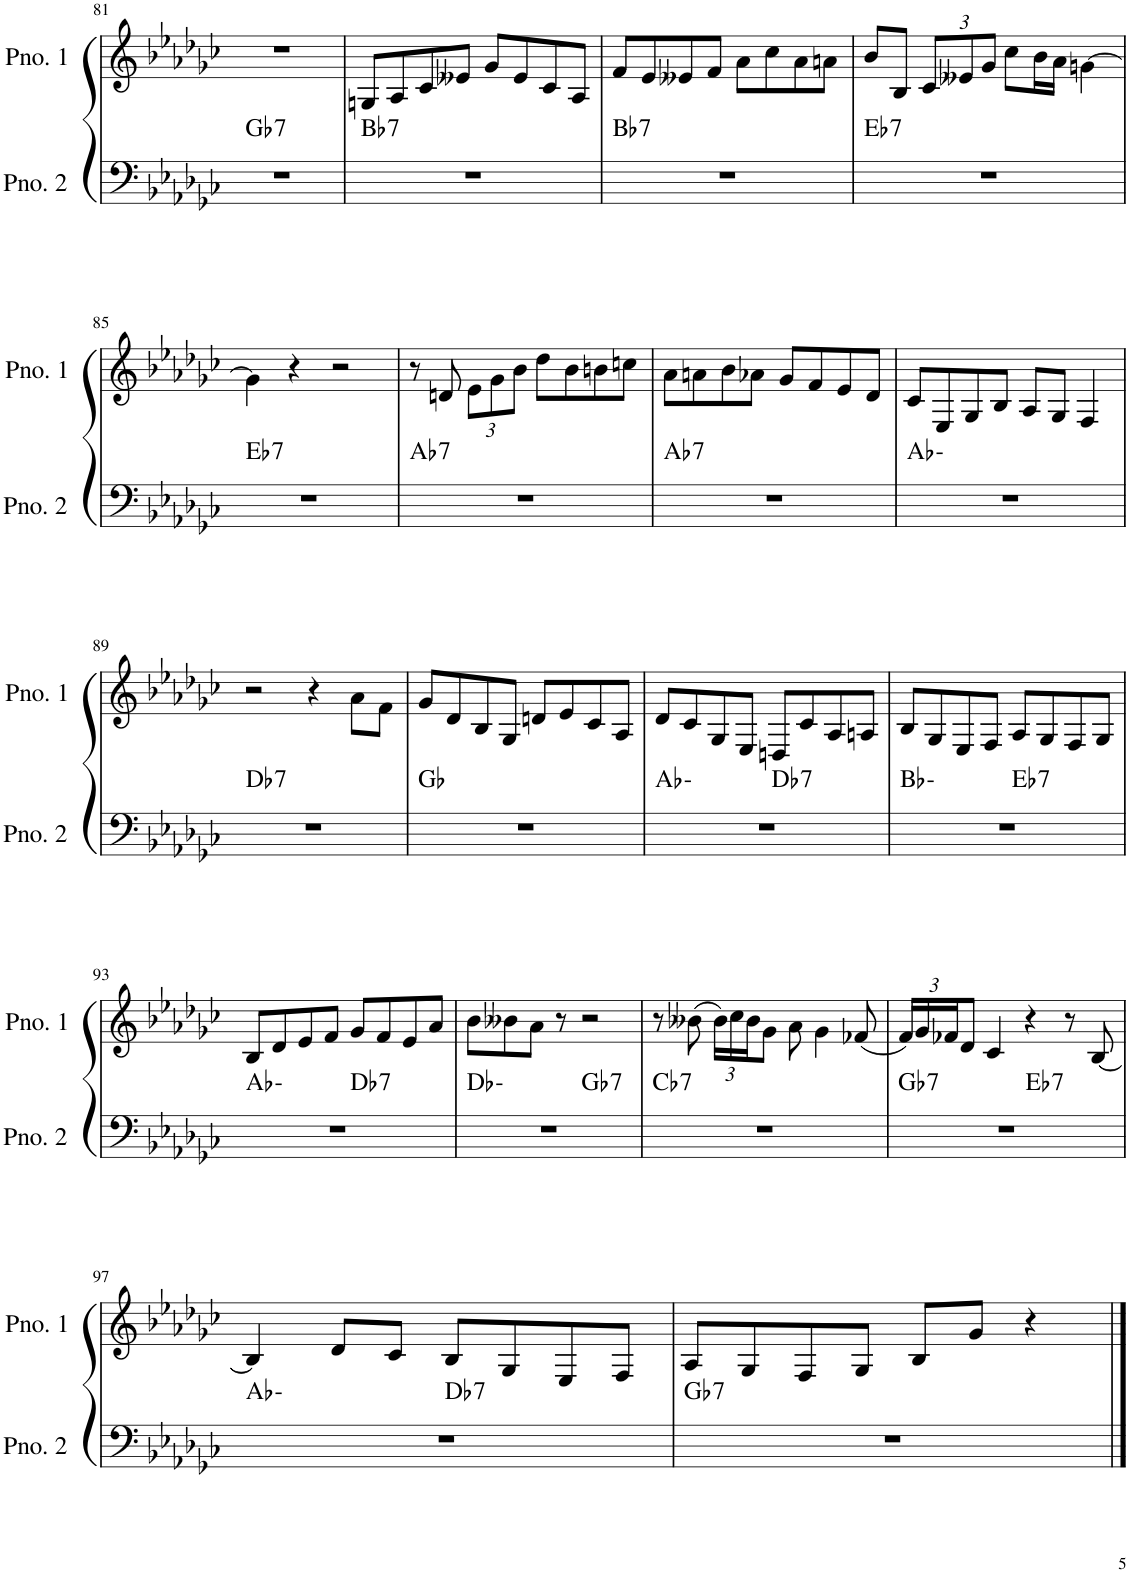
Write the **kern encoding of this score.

**kern	**harte	**kern
*part2	*part2	*part1
*staff2	*	*staff1
*I"ピアノ 2	*	*I"ピアノ 1
!!LO:PB:g=z
*clefF4	*	*clefG2
*k[b-e-a-d-g-c-]	*	*k[b-e-a-d-g-c-]
*M4/4	*	*M4/4
=81	=81	=81
!	!LO:H:kt=7	!
1r	Gb:7	1r
=82	=82	=82
!	!LO:H:kt=7	!
1r	Bb:7	8Gn/L
.	.	8A-/
.	.	8c-/
.	.	8e--X/J
.	.	8g-/L
.	.	8e--/
.	.	8c-/
.	.	8A-/J
=83	=83	=83
!	!LO:H:kt=7	!
1r	Bb:7	8f/L
.	.	8e-/
.	.	8e--X/
.	.	8f/J
.	.	8a-\L
.	.	8cc-\
.	.	8a-\
.	.	8an\J
=84	=84	=84
!	!LO:H:kt=7	!
1r	Eb:7	8b-/L
.	.	8B-/J
*	*	*Xbrackettup
.	.	12c-/L
.	.	12e--X/
.	.	12g-/J
.	.	8cc-\L
.	.	16b-\L
.	.	16a-\JJ
.	.	[4gn\
!!LO:LB:g=z
=85	=85	=85
!	!LO:H:kt=7	!
1r	Eb:7	4g\]
.	.	4r
.	.	2r
=86	=86	=86
!	!LO:H:kt=7	!
1r	Ab:7	8r
.	.	8dn/
.	.	12e-\L
.	.	12g-\
.	.	12b-\J
.	.	8dd-\L
.	.	8b-\
.	.	8bn\
.	.	8ccn\J
=87	=87	=87
!	!LO:H:kt=7	!
1r	Ab:7	8a-\L
.	.	8an\
.	.	8b-\
.	.	8a-X\J
.	.	8g-/L
.	.	8f/
.	.	8e-/
.	.	8d-/J
=88	=88	=88
1r	Ab:min	8c-/L
.	.	8E-/
.	.	8G-/
.	.	8B-/J
.	.	8A-/L
.	.	8G-/J
.	.	4F/
!!LO:LB:g=z
=89	=89	=89
!	!LO:H:kt=7	!
1r	Db:7	2r
.	.	4r
.	.	8a-\L
.	.	8f\J
=90	=90	=90
1r	Gb:maj	8g-/L
.	.	8d-/
.	.	8B-/
.	.	8G-/J
.	.	8dn/L
.	.	8e-/
.	.	8c-/
.	.	8A-/J
=91	=91	=91
*^	*	*
1r	2ryy	Ab:min	8d-/L
.	.	.	8c-/
.	.	.	8G-/
.	.	.	8E-/J
!	!	!LO:H:kt=7	!
.	2ryy	Db:7	8Dn/L
.	.	.	8c-/
.	.	.	8A-/
.	.	.	8An/J
=92	=92	=92	=92
1r	2ryy	Bb:min	8B-/L
.	.	.	8G-/
.	.	.	8E-/
.	.	.	8F/J
!	!	!LO:H:kt=7	!
.	2ryy	Eb:7	8A-/L
.	.	.	8G-/
.	.	.	8F/
.	.	.	8G-/J
!!LO:LB:g=z
=93	=93	=93	=93
1r	2ryy	Ab:min	8B-/L
.	.	.	8d-/
.	.	.	8e-/
.	.	.	8f/J
!	!	!LO:H:kt=7	!
.	2ryy	Db:7	8g-/L
.	.	.	8f/
.	.	.	8e-/
.	.	.	8a-/J
=94	=94	=94	=94
1r	2ryy	Db:min	8b-\L
.	.	.	8b--X\
.	.	.	8a-\J
.	.	.	8r
!	!	!LO:H:kt=7	!
.	2ryy	Gb:7	2r
=95	=95	=95	=95
!	!	!LO:H:kt=7	!
*v	*v	*	*
1r	Cb:7	8r
.	.	(8b--X\
.	.	24b--\LL)
.	.	24cc-\
.	.	24b--\J
.	.	8g-\J
.	.	8a-\
.	.	4g-\
.	.	(8f-X/
=96	=96	=96
!	!LO:H:kt=7	!
*^	*	*
1r	2ryy	Gb:7	24f/LL)
.	.	.	24g-/
.	.	.	24f-X/J
.	.	.	8d-/J
.	.	.	4c-/
!	!	!LO:H:kt=7	!
.	2ryy	Eb:7	4r
.	.	.	8r
.	.	.	[8B-/
!!LO:LB:g=z
=97	=97	=97	=97
1r	2ryy	Ab:min	4B-/]
.	.	.	8d-/L
.	.	.	8c-/J
!	!	!LO:H:kt=7	!
.	2ryy	Db:7	8B-/L
.	.	.	8G-/
.	.	.	8E-/
.	.	.	8F/J
=98	=98	=98	=98
!	!	!LO:H:kt=7	!
*v	*v	*	*
1r	Gb:7	8A-/L
.	.	8G-/
.	.	8F/
.	.	8G-/J
.	.	8B-/L
.	.	8g-/J
.	.	4r
==	==	==
*-	*-	*-
